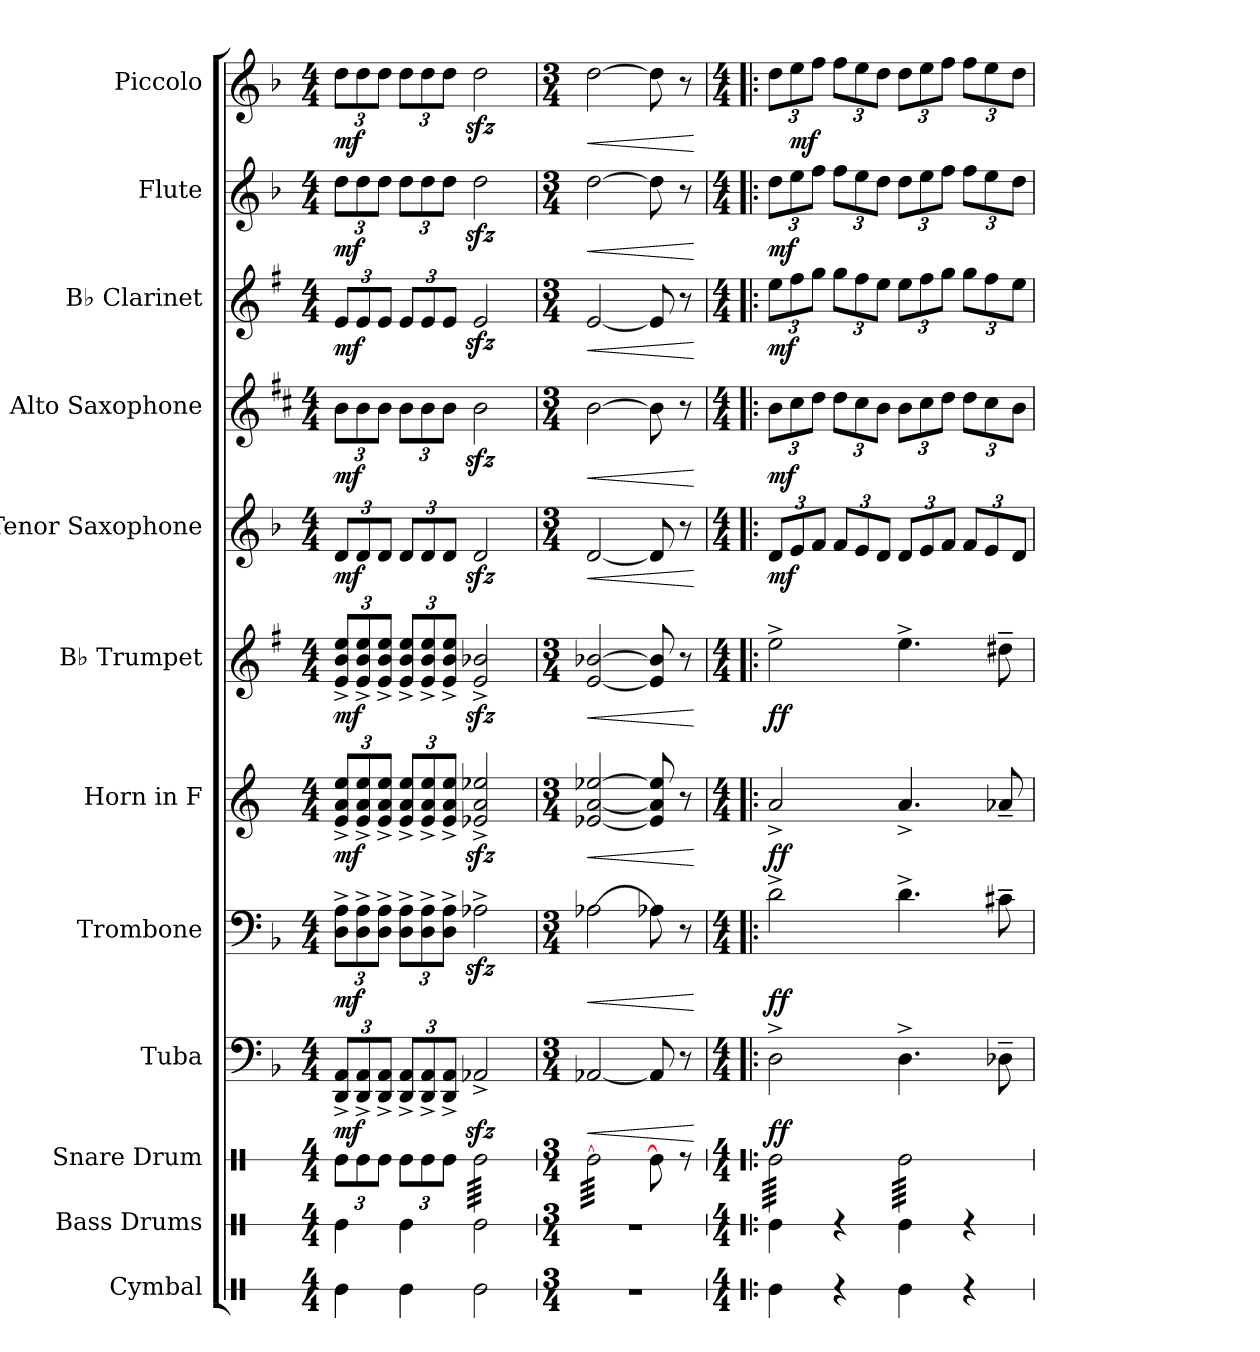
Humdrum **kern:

**kern	**kern	**kern	**kern	**dynam	**kern	**dynam	**kern	**dynam	**kern	**dynam	**kern	**dynam	**kern	**dynam	**kern	**dynam	**kern	**dynam	**kern	**dynam
*part12	*part11	*part10	*part9	*part9	*part8	*part8	*part7	*part7	*part6	*part6	*part5	*part5	*part4	*part4	*part3	*part3	*part2	*part2	*part1	*part1
*staff12	*staff11	*staff10	*staff9	*staff9	*staff8	*staff8	*staff7	*staff7	*staff6	*staff6	*staff5	*staff5	*staff4	*staff4	*staff3	*staff3	*staff2	*staff2	*staff1	*staff1
*I"Cymbal	*I"Bass Drums	*I"Snare Drum	*I"Tuba	*	*I"Trombone	*	*I"Horn in F	*	*I"B♭ Trumpet	*	*I"Tenor Saxophone	*	*I"Alto Saxophone	*	*I"B♭ Clarinet	*	*I"Flute	*	*I"Piccolo	*
*I'Cym.	*	*	*I'Tba.	*	*I'Tbn.	*	*	*	*I'B♭ Tpt.	*	*I'T. Sax.	*	*I'A. Sax.	*	*I'B♭ Cl.	*	*I'Fl.	*	*I'Picc.	*
*stria1	*stria1	*stria1	*	*	*	*	*	*	*	*	*	*	*	*	*	*	*	*	*	*
*clefX	*clefX	*clefX	*clefF4	*	*clefF4	*	*clefG2	*	*clefG2	*	*clefG2	*	*clefG2	*	*clefG2	*	*clefG2	*	*clefG2	*
*	*	*	*	*	*	*	*ITrd4c7	*	*ITrd1c2	*	*ITrd8c14	*	*ITrd5c9	*	*ITrd1c2	*	*	*	*ITrd-7c-12	*
*k[]	*k[]	*k[]	*k[b-]	*	*k[b-]	*	*k[b-]	*	*k[b-]	*	*k[b-]	*	*k[b-]	*	*k[b-]	*	*k[b-]	*	*k[b-]	*
*M4/4	*M4/4	*M4/4	*M4/4	*	*M4/4	*	*M4/4	*	*M4/4	*	*M4/4	*	*M4/4	*	*M4/4	*	*M4/4	*	*M4/4	*
*MM80	*MM80	*MM80	*MM80	*	*MM80	*	*MM80	*	*MM80	*	*MM80	*	*MM80	*	*MM80	*	*MM80	*	*MM80	*
*	*	*Xbrackettup	*Xbrackettup	*	*Xbrackettup	*	*Xbrackettup	*	*Xbrackettup	*	*Xbrackettup	*	*Xbrackettup	*	*Xbrackettup	*	*Xbrackettup	*	*Xbrackettup	*
=1	=1	=1	=1	=1	=1	=1	=1	=1	=1	=1	=1	=1	=1	=1	=1	=1	=1	=1	=1	=1
!	!	!	!	!LO:DY:b	!	!LO:DY:b	!	!LO:DY:b	!	!LO:DY:b	!	!LO:DY:b	!	!LO:DY:b	!	!LO:DY:b	!	!LO:DY:b	!	!LO:DY:b
4Re\	4Re\	12Re\L	12DD/^ 12AA/^L	mf	12D\^ 12A\^L	mf	12A/^ 12d/^ 12a/^L	mf	12d/^ 12a/^ 12dd/^L	mf	12D/L	mf	12d\L	mf	12d/L	mf	12dd\L	mf	12ddd\L	mf
.	.	12Re\	12DD/^ 12AA/^	.	12D\^ 12A\^	.	12A/^ 12d/^ 12a/^	.	12d/^ 12a/^ 12dd/^	.	12D/	.	12d\	.	12d/	.	12dd\	.	12ddd\	.
.	.	12Re\J	12DD/^ 12AA/^J	.	12D\^ 12A\^J	.	12A/^ 12d/^ 12a/^J	.	12d/^ 12a/^ 12dd/^J	.	12D/J	.	12d\J	.	12d/J	.	12dd\J	.	12ddd\J	.
4Re\	4Re\	12Re\L	12DD/^ 12AA/^L	.	12D\^ 12A\^L	.	12A/^ 12d/^ 12a/^L	.	12d/^ 12a/^ 12dd/^L	.	12D/L	.	12d\L	.	12d/L	.	12dd\L	.	12ddd\L	.
.	.	12Re\	12DD/^ 12AA/^	.	12D\^ 12A\^	.	12A/^ 12d/^ 12a/^	.	12d/^ 12a/^ 12dd/^	.	12D/	.	12d\	.	12d/	.	12dd\	.	12ddd\	.
.	.	12Re\J	12DD/^ 12AA/^J	.	12D\^ 12A\^J	.	12A/^ 12d/^ 12a/^J	.	12d/^ 12a/^ 12dd/^J	.	12D/J	.	12d\J	.	12d/J	.	12dd\J	.	12ddd\J	.
*	*	*tremolo	*	*	*	*	*	*	*	*	*	*	*	*	*	*	*	*	*	*
2Re\	2Re\	64Re\LLLL	2AA-Xzz<^/	.	2A-Xzz<^\	.	2A-X/zz<^ 2d/zz<^ 2a-X/zz<^	.	2d/zz<^ 2a-X/zz<^	.	2Dzz</	.	2dzz<\	.	2dzz</	.	2ddzz<\	.	2dddzz<\	.
.	.	64Re\	.	.	.	.	.	.	.	.	.	.	.	.	.	.	.	.	.	.
.	.	64Re\	.	.	.	.	.	.	.	.	.	.	.	.	.	.	.	.	.	.
.	.	64Re\	.	.	.	.	.	.	.	.	.	.	.	.	.	.	.	.	.	.
.	.	64Re\	.	.	.	.	.	.	.	.	.	.	.	.	.	.	.	.	.	.
.	.	64Re\	.	.	.	.	.	.	.	.	.	.	.	.	.	.	.	.	.	.
.	.	64Re\	.	.	.	.	.	.	.	.	.	.	.	.	.	.	.	.	.	.
.	.	64Re\	.	.	.	.	.	.	.	.	.	.	.	.	.	.	.	.	.	.
.	.	64Re\	.	.	.	.	.	.	.	.	.	.	.	.	.	.	.	.	.	.
.	.	64Re\	.	.	.	.	.	.	.	.	.	.	.	.	.	.	.	.	.	.
.	.	64Re\	.	.	.	.	.	.	.	.	.	.	.	.	.	.	.	.	.	.
.	.	64Re\	.	.	.	.	.	.	.	.	.	.	.	.	.	.	.	.	.	.
.	.	64Re\	.	.	.	.	.	.	.	.	.	.	.	.	.	.	.	.	.	.
.	.	64Re\	.	.	.	.	.	.	.	.	.	.	.	.	.	.	.	.	.	.
.	.	64Re\	.	.	.	.	.	.	.	.	.	.	.	.	.	.	.	.	.	.
.	.	64Re\	.	.	.	.	.	.	.	.	.	.	.	.	.	.	.	.	.	.
.	.	64Re\	.	.	.	.	.	.	.	.	.	.	.	.	.	.	.	.	.	.
.	.	64Re\	.	.	.	.	.	.	.	.	.	.	.	.	.	.	.	.	.	.
.	.	64Re\	.	.	.	.	.	.	.	.	.	.	.	.	.	.	.	.	.	.
.	.	64Re\	.	.	.	.	.	.	.	.	.	.	.	.	.	.	.	.	.	.
.	.	64Re\	.	.	.	.	.	.	.	.	.	.	.	.	.	.	.	.	.	.
.	.	64Re\	.	.	.	.	.	.	.	.	.	.	.	.	.	.	.	.	.	.
.	.	64Re\	.	.	.	.	.	.	.	.	.	.	.	.	.	.	.	.	.	.
.	.	64Re\	.	.	.	.	.	.	.	.	.	.	.	.	.	.	.	.	.	.
.	.	64Re\	.	.	.	.	.	.	.	.	.	.	.	.	.	.	.	.	.	.
.	.	64Re\	.	.	.	.	.	.	.	.	.	.	.	.	.	.	.	.	.	.
.	.	64Re\	.	.	.	.	.	.	.	.	.	.	.	.	.	.	.	.	.	.
.	.	64Re\	.	.	.	.	.	.	.	.	.	.	.	.	.	.	.	.	.	.
.	.	64Re\	.	.	.	.	.	.	.	.	.	.	.	.	.	.	.	.	.	.
.	.	64Re\	.	.	.	.	.	.	.	.	.	.	.	.	.	.	.	.	.	.
.	.	64Re\	.	.	.	.	.	.	.	.	.	.	.	.	.	.	.	.	.	.
.	.	64Re\JJJJ	.	.	.	.	.	.	.	.	.	.	.	.	.	.	.	.	.	.
=2	=2	=2	=2	=2	=2	=2	=2	=2	=2	=2	=2	=2	=2	=2	=2	=2	=2	=2	=2	=2
*M3/4	*M3/4	*M3/4	*M3/4	*	*M3/4	*	*M3/4	*	*M3/4	*	*M3/4	*	*M3/4	*	*M3/4	*	*M3/4	*	*M3/4	*
*	*	*	*	*	*	*	*	*	*	*	*	*	*	*	*	*	*	*	*MM160	*
!	!	!	!	!LO:HP:b	!	!LO:HP:b	!	!LO:HP:b	!	!LO:HP:b	!	!LO:HP:b	!	!LO:HP:b	!	!LO:HP:b	!	!LO:HP:b	!	!LO:HP:b
2.r	2.r	[64Re\LLLL	[2AA-X/	<	[2A-X\	<	[2A-X/ [2d/ [2a-X/	<	[2d/ [2a-X/	<	[2D/	<	[2d\	<	[2d/	<	[2dd\	<	[2ddd\	<
.	.	64Re\	.	.	.	.	.	.	.	.	.	.	.	.	.	.	.	.	.	.
.	.	64Re\	.	.	.	.	.	.	.	.	.	.	.	.	.	.	.	.	.	.
.	.	64Re\	.	.	.	.	.	.	.	.	.	.	.	.	.	.	.	.	.	.
.	.	64Re\	.	.	.	.	.	.	.	.	.	.	.	.	.	.	.	.	.	.
.	.	64Re\	.	.	.	.	.	.	.	.	.	.	.	.	.	.	.	.	.	.
.	.	64Re\	.	.	.	.	.	.	.	.	.	.	.	.	.	.	.	.	.	.
.	.	64Re\	.	.	.	.	.	.	.	.	.	.	.	.	.	.	.	.	.	.
.	.	64Re\	.	.	.	.	.	.	.	.	.	.	.	.	.	.	.	.	.	.
.	.	64Re\	.	.	.	.	.	.	.	.	.	.	.	.	.	.	.	.	.	.
.	.	64Re\	.	.	.	.	.	.	.	.	.	.	.	.	.	.	.	.	.	.
.	.	64Re\	.	.	.	.	.	.	.	.	.	.	.	.	.	.	.	.	.	.
.	.	64Re\	.	.	.	.	.	.	.	.	.	.	.	.	.	.	.	.	.	.
.	.	64Re\	.	.	.	.	.	.	.	.	.	.	.	.	.	.	.	.	.	.
.	.	64Re\	.	.	.	.	.	.	.	.	.	.	.	.	.	.	.	.	.	.
.	.	64Re\	.	.	.	.	.	.	.	.	.	.	.	.	.	.	.	.	.	.
.	.	64Re\	.	.	.	.	.	.	.	.	.	.	.	.	.	.	.	.	.	.
.	.	64Re\	.	.	.	.	.	.	.	.	.	.	.	.	.	.	.	.	.	.
.	.	64Re\	.	.	.	.	.	.	.	.	.	.	.	.	.	.	.	.	.	.
.	.	64Re\	.	.	.	.	.	.	.	.	.	.	.	.	.	.	.	.	.	.
.	.	64Re\	.	.	.	.	.	.	.	.	.	.	.	.	.	.	.	.	.	.
.	.	64Re\	.	.	.	.	.	.	.	.	.	.	.	.	.	.	.	.	.	.
.	.	64Re\	.	.	.	.	.	.	.	.	.	.	.	.	.	.	.	.	.	.
.	.	64Re\	.	.	.	.	.	.	.	.	.	.	.	.	.	.	.	.	.	.
.	.	64Re\	.	.	.	.	.	.	.	.	.	.	.	.	.	.	.	.	.	.
.	.	64Re\	.	.	.	.	.	.	.	.	.	.	.	.	.	.	.	.	.	.
.	.	64Re\	.	.	.	.	.	.	.	.	.	.	.	.	.	.	.	.	.	.
.	.	64Re\	.	.	.	.	.	.	.	.	.	.	.	.	.	.	.	.	.	.
.	.	64Re\	.	.	.	.	.	.	.	.	.	.	.	.	.	.	.	.	.	.
.	.	64Re\	.	.	.	.	.	.	.	.	.	.	.	.	.	.	.	.	.	.
.	.	64Re\	.	.	.	.	.	.	.	.	.	.	.	.	.	.	.	.	.	.
.	.	64Re\JJJJ	.	.	.	.	.	.	.	.	.	.	.	.	.	.	.	.	.	.
*	*	*Xtremolo	*	*	*	*	*	*	*	*	*	*	*	*	*	*	*	*	*	*
.	.	8Re\]	8AA-/]	.	8A-X\]	.	8A-/] 8d/] 8a-/]	.	8d/] 8a-/]	.	8D/]	.	8d\]	.	8d/]	.	8dd\]	.	8ddd\]	.
.	.	8r	8r	.	8r	.	8r	.	8r	.	8r	.	8r	.	8r	.	8r	.	8r	.
.	.	.	.	[	.	[	.	[	.	[	.	[	.	[	.	[	.	[	.	[
=3!|:	=3!|:	=3!|:	=3!|:	=3!|:	=3!|:	=3!|:	=3!|:	=3!|:	=3!|:	=3!|:	=3!|:	=3!|:	=3!|:	=3!|:	=3!|:	=3!|:	=3!|:	=3!|:	=3!|:	=3!|:
*M4/4	*M4/4	*M4/4	*M4/4	*	*M4/4	*	*M4/4	*	*M4/4	*	*M4/4	*	*M4/4	*	*M4/4	*	*M4/4	*	*M4/4	*
!	!	!	!	!LO:DY:b	!	!LO:DY:b	!	!LO:DY:b	!	!LO:DY:b	!	!LO:DY:b	!	!LO:DY:b	!	!LO:DY:b	!	!LO:DY:b	!	!
*	*	*tremolo	*	*	*	*	*	*	*	*	*	*	*	*	*	*	*	*	*	*
4Re\	4Re\	64Re\LLLL	2D^\	ff	2d^\	ff	2d^/	ff	2dd^\	ff	12D/L	mf	12d\L	mf	12dd\L	mf	12dd\L	mf	12ddd\L	.
.	.	64Re\	.	.	.	.	.	.	.	.	.	.	.	.	.	.	.	.	.	.
.	.	64Re\	.	.	.	.	.	.	.	.	.	.	.	.	.	.	.	.	.	.
.	.	64Re\	.	.	.	.	.	.	.	.	.	.	.	.	.	.	.	.	.	.
.	.	64Re\	.	.	.	.	.	.	.	.	.	.	.	.	.	.	.	.	.	.
.	.	64Re\	.	.	.	.	.	.	.	.	.	.	.	.	.	.	.	.	.	.
!	!	!	!	!	!	!	!	!	!	!	!	!	!	!	!	!	!	!	!	!LO:DY:b
.	.	.	.	.	.	.	.	.	.	.	12E/	.	12e\	.	12ee\	.	12ee\	.	12eee\	mf
.	.	64Re\	.	.	.	.	.	.	.	.	.	.	.	.	.	.	.	.	.	.
.	.	64Re\	.	.	.	.	.	.	.	.	.	.	.	.	.	.	.	.	.	.
.	.	64Re\	.	.	.	.	.	.	.	.	.	.	.	.	.	.	.	.	.	.
.	.	64Re\	.	.	.	.	.	.	.	.	.	.	.	.	.	.	.	.	.	.
.	.	64Re\	.	.	.	.	.	.	.	.	.	.	.	.	.	.	.	.	.	.
.	.	.	.	.	.	.	.	.	.	.	12F/J	.	12f\J	.	12ff\J	.	12ff\J	.	12fff\J	.
.	.	64Re\	.	.	.	.	.	.	.	.	.	.	.	.	.	.	.	.	.	.
.	.	64Re\	.	.	.	.	.	.	.	.	.	.	.	.	.	.	.	.	.	.
.	.	64Re\	.	.	.	.	.	.	.	.	.	.	.	.	.	.	.	.	.	.
.	.	64Re\	.	.	.	.	.	.	.	.	.	.	.	.	.	.	.	.	.	.
.	.	64Re\	.	.	.	.	.	.	.	.	.	.	.	.	.	.	.	.	.	.
4r	4r	64Re\	.	.	.	.	.	.	.	.	12F/L	.	12f\L	.	12ff\L	.	12ff\L	.	12fff\L	.
.	.	64Re\	.	.	.	.	.	.	.	.	.	.	.	.	.	.	.	.	.	.
.	.	64Re\	.	.	.	.	.	.	.	.	.	.	.	.	.	.	.	.	.	.
.	.	64Re\	.	.	.	.	.	.	.	.	.	.	.	.	.	.	.	.	.	.
.	.	64Re\	.	.	.	.	.	.	.	.	.	.	.	.	.	.	.	.	.	.
.	.	64Re\	.	.	.	.	.	.	.	.	.	.	.	.	.	.	.	.	.	.
.	.	.	.	.	.	.	.	.	.	.	12E/	.	12e\	.	12ee\	.	12ee\	.	12eee\	.
.	.	64Re\	.	.	.	.	.	.	.	.	.	.	.	.	.	.	.	.	.	.
.	.	64Re\	.	.	.	.	.	.	.	.	.	.	.	.	.	.	.	.	.	.
.	.	64Re\	.	.	.	.	.	.	.	.	.	.	.	.	.	.	.	.	.	.
.	.	64Re\	.	.	.	.	.	.	.	.	.	.	.	.	.	.	.	.	.	.
.	.	64Re\	.	.	.	.	.	.	.	.	.	.	.	.	.	.	.	.	.	.
.	.	.	.	.	.	.	.	.	.	.	12D/J	.	12d\J	.	12dd\J	.	12dd\J	.	12ddd\J	.
.	.	64Re\	.	.	.	.	.	.	.	.	.	.	.	.	.	.	.	.	.	.
.	.	64Re\	.	.	.	.	.	.	.	.	.	.	.	.	.	.	.	.	.	.
.	.	64Re\	.	.	.	.	.	.	.	.	.	.	.	.	.	.	.	.	.	.
.	.	64Re\	.	.	.	.	.	.	.	.	.	.	.	.	.	.	.	.	.	.
.	.	64Re\JJJJ	.	.	.	.	.	.	.	.	.	.	.	.	.	.	.	.	.	.
4Re\	4Re\	64Re\LLLL	4.D^\	.	4.d^\	.	4.d^/	.	4.dd^\	.	12D/L	.	12d\L	.	12dd\L	.	12dd\L	.	12ddd\L	.
.	.	64Re\	.	.	.	.	.	.	.	.	.	.	.	.	.	.	.	.	.	.
.	.	64Re\	.	.	.	.	.	.	.	.	.	.	.	.	.	.	.	.	.	.
.	.	64Re\	.	.	.	.	.	.	.	.	.	.	.	.	.	.	.	.	.	.
.	.	64Re\	.	.	.	.	.	.	.	.	.	.	.	.	.	.	.	.	.	.
.	.	64Re\	.	.	.	.	.	.	.	.	.	.	.	.	.	.	.	.	.	.
.	.	.	.	.	.	.	.	.	.	.	12E/	.	12e\	.	12ee\	.	12ee\	.	12eee\	.
.	.	64Re\	.	.	.	.	.	.	.	.	.	.	.	.	.	.	.	.	.	.
.	.	64Re\	.	.	.	.	.	.	.	.	.	.	.	.	.	.	.	.	.	.
.	.	64Re\	.	.	.	.	.	.	.	.	.	.	.	.	.	.	.	.	.	.
.	.	64Re\	.	.	.	.	.	.	.	.	.	.	.	.	.	.	.	.	.	.
.	.	64Re\	.	.	.	.	.	.	.	.	.	.	.	.	.	.	.	.	.	.
.	.	.	.	.	.	.	.	.	.	.	12F/J	.	12f\J	.	12ff\J	.	12ff\J	.	12fff\J	.
.	.	64Re\	.	.	.	.	.	.	.	.	.	.	.	.	.	.	.	.	.	.
.	.	64Re\	.	.	.	.	.	.	.	.	.	.	.	.	.	.	.	.	.	.
.	.	64Re\	.	.	.	.	.	.	.	.	.	.	.	.	.	.	.	.	.	.
.	.	64Re\	.	.	.	.	.	.	.	.	.	.	.	.	.	.	.	.	.	.
.	.	64Re\	.	.	.	.	.	.	.	.	.	.	.	.	.	.	.	.	.	.
4r	4r	64Re\	.	.	.	.	.	.	.	.	12F/L	.	12f\L	.	12ff\L	.	12ff\L	.	12fff\L	.
.	.	64Re\	.	.	.	.	.	.	.	.	.	.	.	.	.	.	.	.	.	.
.	.	64Re\	.	.	.	.	.	.	.	.	.	.	.	.	.	.	.	.	.	.
.	.	64Re\	.	.	.	.	.	.	.	.	.	.	.	.	.	.	.	.	.	.
.	.	64Re\	.	.	.	.	.	.	.	.	.	.	.	.	.	.	.	.	.	.
.	.	64Re\	.	.	.	.	.	.	.	.	.	.	.	.	.	.	.	.	.	.
.	.	.	.	.	.	.	.	.	.	.	12E/	.	12e\	.	12ee\	.	12ee\	.	12eee\	.
.	.	64Re\	.	.	.	.	.	.	.	.	.	.	.	.	.	.	.	.	.	.
.	.	64Re\	.	.	.	.	.	.	.	.	.	.	.	.	.	.	.	.	.	.
.	.	64Re\	8D-X~\	.	8c#X~\	.	8d-X~/	.	8cc#X~\	.	.	.	.	.	.	.	.	.	.	.
.	.	64Re\	.	.	.	.	.	.	.	.	.	.	.	.	.	.	.	.	.	.
.	.	64Re\	.	.	.	.	.	.	.	.	.	.	.	.	.	.	.	.	.	.
.	.	.	.	.	.	.	.	.	.	.	12D/J	.	12d\J	.	12dd\J	.	12dd\J	.	12ddd\J	.
.	.	64Re\	.	.	.	.	.	.	.	.	.	.	.	.	.	.	.	.	.	.
.	.	64Re\	.	.	.	.	.	.	.	.	.	.	.	.	.	.	.	.	.	.
.	.	64Re\	.	.	.	.	.	.	.	.	.	.	.	.	.	.	.	.	.	.
.	.	64Re\	.	.	.	.	.	.	.	.	.	.	.	.	.	.	.	.	.	.
.	.	64Re\JJJJ	.	.	.	.	.	.	.	.	.	.	.	.	.	.	.	.	.	.
*	*	*Xtremolo	*	*	*	*	*	*	*	*	*	*	*	*	*	*	*	*	*	*
=	=	=	=	=	=	=	=	=	=	=	=	=	=	=	=	=	=	=	=	=
*-	*-	*-	*-	*-	*-	*-	*-	*-	*-	*-	*-	*-	*-	*-	*-	*-	*-	*-	*-	*-
